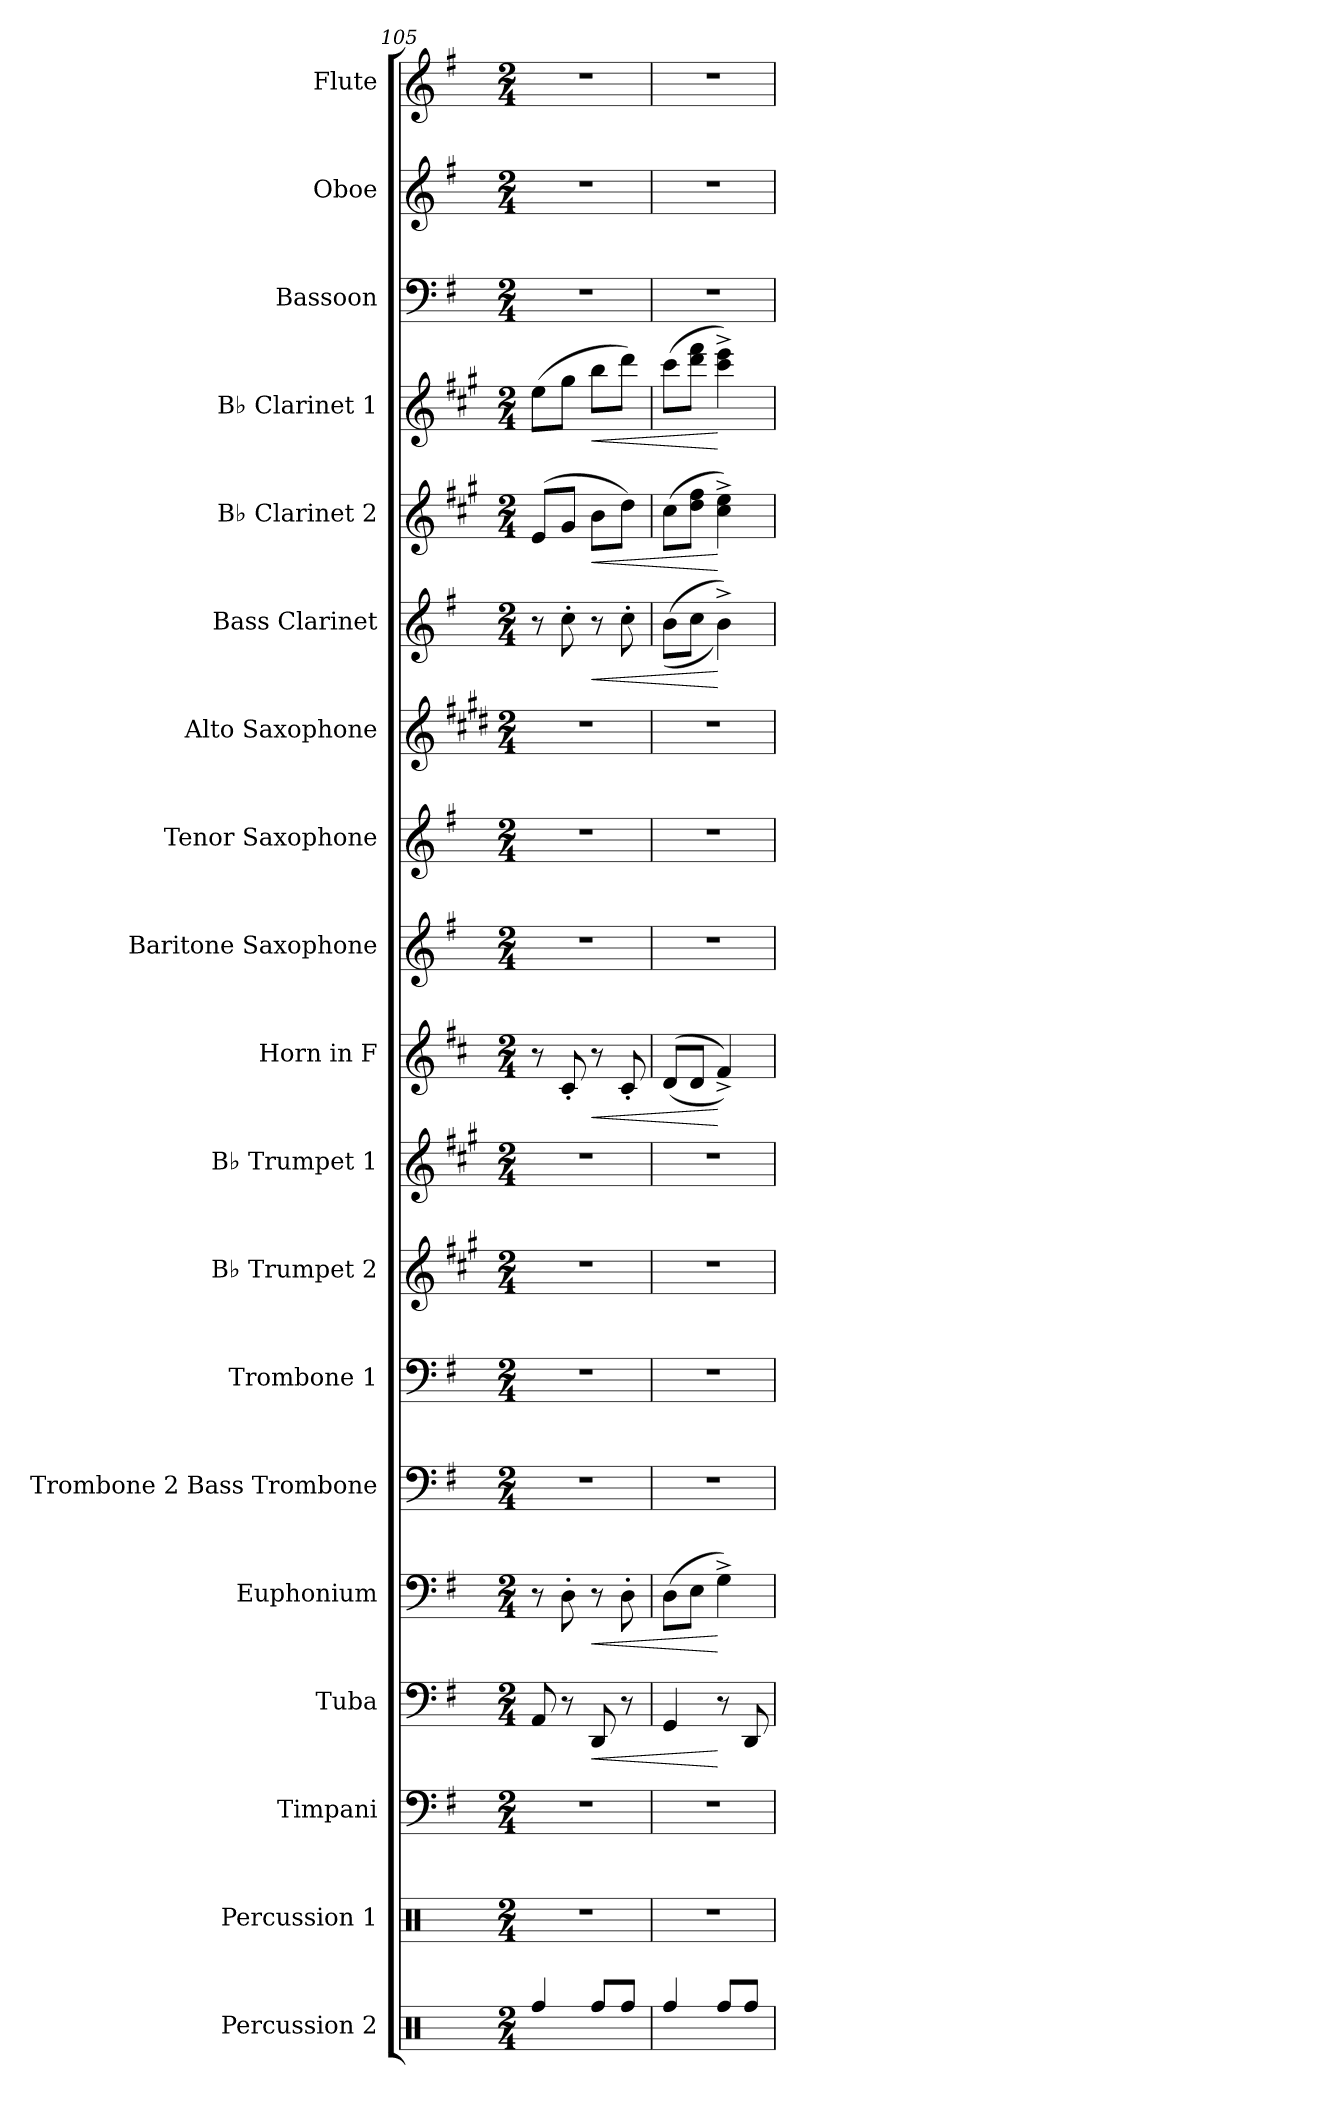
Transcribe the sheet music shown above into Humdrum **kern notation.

**kern	**kern	**kern	**kern	**dynam	**kern	**dynam	**kern	**kern	**kern	**kern	**kern	**dynam	**kern	**kern	**kern	**kern	**dynam	**kern	**dynam	**kern	**dynam	**kern	**kern	**kern
*part19	*part18	*part17	*part16	*part16	*part15	*part15	*part14	*part13	*part12	*part11	*part10	*part10	*part9	*part8	*part7	*part6	*part6	*part5	*part5	*part4	*part4	*part3	*part2	*part1
*staff19	*staff18	*staff17	*staff16	*staff16	*staff15	*staff15	*staff14	*staff13	*staff12	*staff11	*staff10	*staff10	*staff9	*staff8	*staff7	*staff6	*staff6	*staff5	*staff5	*staff4	*staff4	*staff3	*staff2	*staff1
*I"Percussion 2	*I"Percussion 1	*I"Timpani	*I"Tuba	*	*I"Euphonium	*	*I"Trombone 2 Bass Trombone	*I"Trombone 1	*I"B♭ Trumpet 2	*I"B♭ Trumpet 1	*I"Horn in F	*	*I"Baritone Saxophone	*I"Tenor Saxophone	*I"Alto Saxophone	*I"Bass Clarinet	*	*I"B♭ Clarinet 2	*	*I"B♭ Clarinet 1	*	*I"Bassoon	*I"Oboe	*I"Flute
*I'Perc. 2	*I'Perc. 1	*I'Timp.	*I'Tba.	*	*I'Euph.	*	*I'Tbn. 2 B. Tbn.	*I'Tbn. 1	*I'B♭ Tpt. 2	*I'B♭ Tpt. 1	*	*	*I'Bar. Sax.	*I'T. Sax.	*I'A. Sax.	*I'B. Cl.	*	*I'B♭ Cl. 2	*	*I'B♭ Cl. 1	*	*I'Bsn.	*I'Ob.	*I'Fl.
*clefX	*clefX	*clefF4	*clefF4	*	*clefF4	*	*clefF4	*clefF4	*clefG2	*clefG2	*clefG2	*	*clefG2	*clefG2	*clefG2	*clefG2	*	*clefG2	*	*clefG2	*	*clefF4	*clefG2	*clefG2
*	*	*	*	*	*	*	*	*	*ITrd1c2	*ITrd1c2	*ITrd4c7	*	*ITrd12c21	*ITrd8c14	*ITrd5c9	*ITrd8c14	*	*ITrd1c2	*	*ITrd1c2	*	*	*	*
*k[]	*k[]	*k[f#]	*k[f#]	*	*k[f#]	*	*k[f#]	*k[f#]	*k[f#]	*k[f#]	*k[f#]	*	*k[f#]	*k[f#]	*k[f#]	*k[f#]	*	*k[f#]	*	*k[f#]	*	*k[f#]	*k[f#]	*k[f#]
*M2/4	*M2/4	*M2/4	*M2/4	*	*M2/4	*	*M2/4	*M2/4	*M2/4	*M2/4	*M2/4	*	*M2/4	*M2/4	*M2/4	*M2/4	*	*M2/4	*	*M2/4	*	*M2/4	*M2/4	*M2/4
=105	=105	=105	=105	=105	=105	=105	=105	=105	=105	=105	=105	=105	=105	=105	=105	=105	=105	=105	=105	=105	=105	=105	=105	=105
4Rff/	2r	2r	8AA/	.	8r	.	2r	2r	2r	2r	8r	.	2r	2r	2r	8r	.	(>8d/L	.	(>8dd\L	.	2r	2r	2r
.	.	.	8r	.	8D'\	.	.	.	.	.	8F#'/	.	.	.	.	8c'\	.	8f#/J	.	8ff#\J	.	.	.	.
!	!	!	!	!LO:HP:b	!	!LO:HP:b	!	!	!	!	!	!LO:HP:b	!	!	!	!	!LO:HP:b	!	!LO:HP:b	!	!LO:HP:b	!	!	!
8Rff/L	.	.	8DD/	<	8r	<	.	.	.	.	8r	<	.	.	.	8r	<	8a\L	<	8aa\L	<	.	.	.
8Rff/J	.	.	8r	.	8D'\	.	.	.	.	.	8F#'/	.	.	.	.	8c'\	.	8cc\J)	.	8ccc\J)	.	.	.	.
=106	=106	=106	=106	=106	=106	=106	=106	=106	=106	=106	=106	=106	=106	=106	=106	=106	=106	=106	=106	=106	=106	=106	=106	=106
4Rff/	2r	2r	4GG/	.	(>8D\L	.	2r	2r	2r	2r	(<(<8G/L	.	2r	2r	2r	(>(>8B\L	.	(>8b\L	.	(>8bb\L	.	2r	2r	2r
.	.	.	.	.	8E\J	.	.	.	.	.	8G/J	.	.	.	.	8c\J	.	8cc\ 8ee\J	.	8ccc\ 8eee\J	.	.	.	.
8Rff/L	.	.	8r	[	4G^\)	[	.	.	.	.	4B^/))	[	.	.	.	4B^\))	[	4b\^ 4dd\^)	[	4bb\^ 4ddd\^)	[	.	.	.
8Rff/J	.	.	8DD/	.	.	.	.	.	.	.	.	.	.	.	.	.	.	.	.	.	.	.	.	.
=	=	=	=	=	=	=	=	=	=	=	=	=	=	=	=	=	=	=	=	=	=	=	=	=
*-	*-	*-	*-	*-	*-	*-	*-	*-	*-	*-	*-	*-	*-	*-	*-	*-	*-	*-	*-	*-	*-	*-	*-	*-
